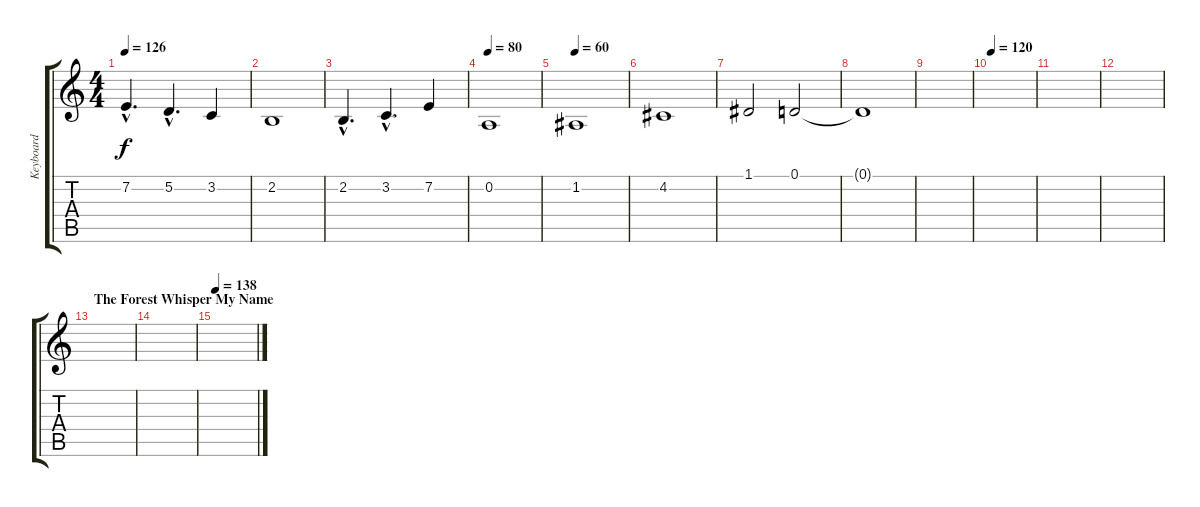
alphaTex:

\track ("Keyboard" "Keyboard") {instrument synthstrings1}
\staff {score tabs}
\tuning (D4 A3 F3 C3 G2 D2) {hide}
\ts (4 4)
\tempo 126
\clef g2
\ks c
7.2{hac}.4{d dy f} 5.2{hac}.4{d} 3.2.4 |
2.2.1 |
2.2{hac}.4{d} 3.2{hac}.4{d} 7.2.4 |
\tempo 80
0.2.1 |
\tempo 60
1.2.1 |
4.2.1 |
1.1.2 0.1.2 |
0.1{t}.1 |
|
\tempo 120
|
|
|
\section ("" "The Forest Whisper My Name")
|
|
\tempo 138
